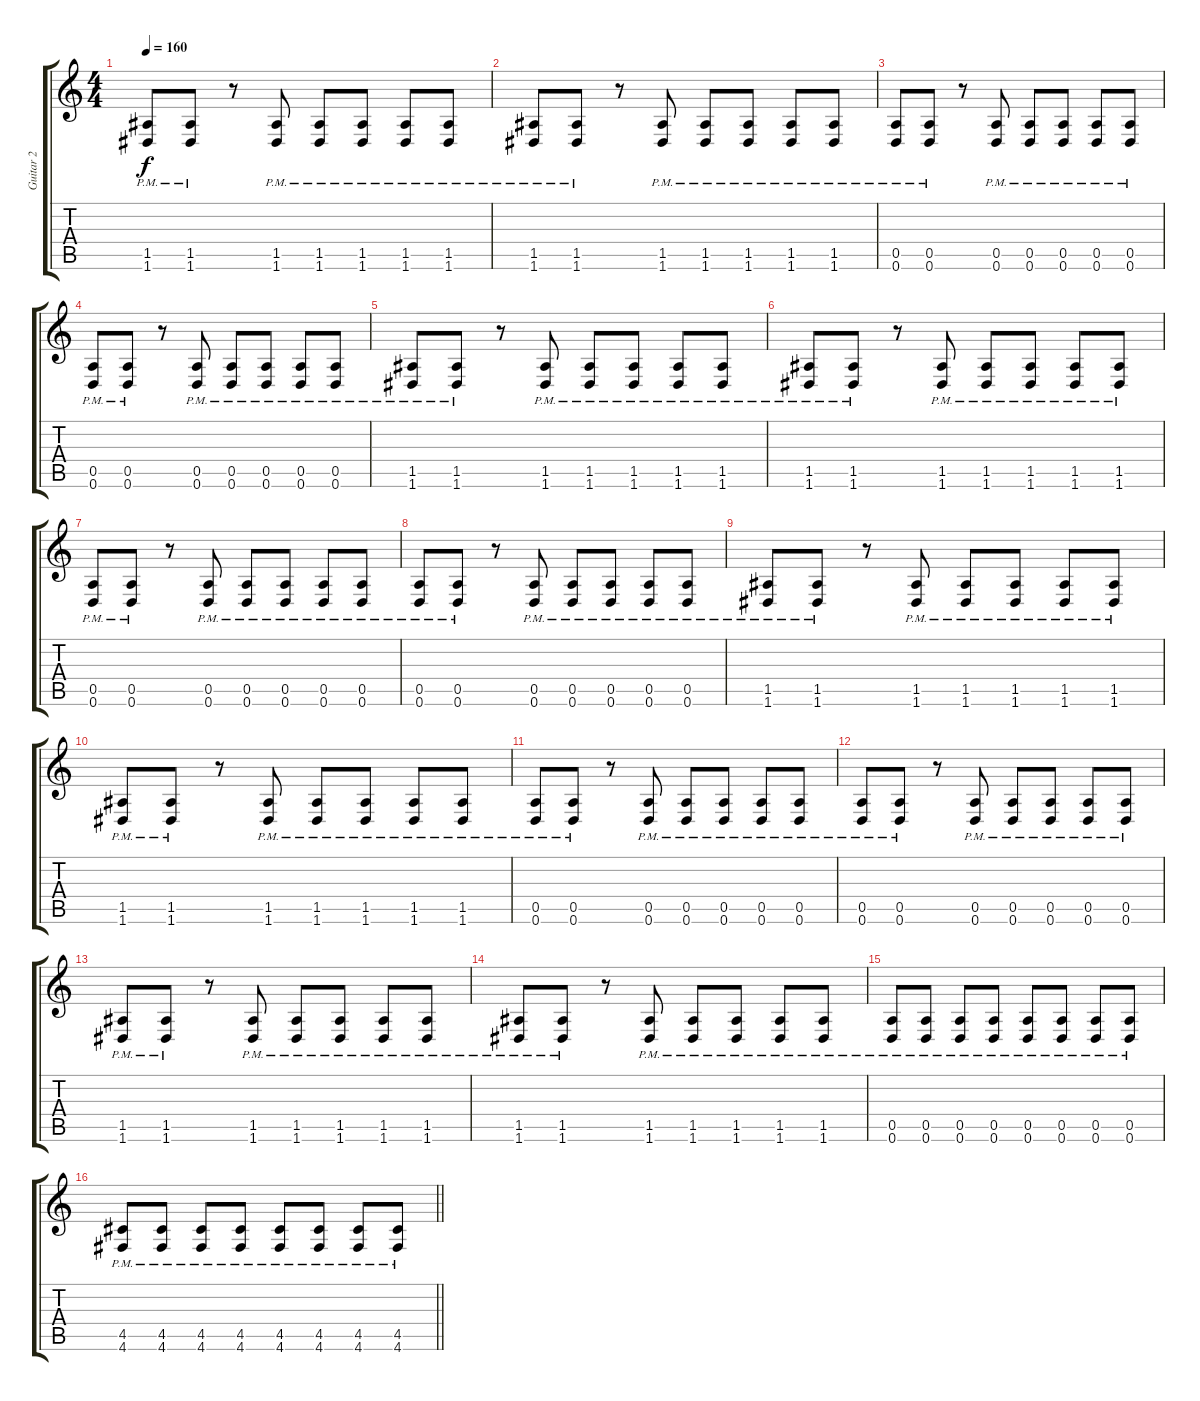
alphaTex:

\track ("Guitar 2" "Guitar 2") {instrument distortionguitar}
\staff {score tabs}
\tuning (E4 B3 G3 D3 A2 D2) {hide}
\ts (4 4)
\tempo 160
\clef g2
\ks c
(1.5{pm} 1.6{pm}).8{dy f} (1.5{pm} 1.6{pm}).8 r.8 (1.5{pm} 1.6{pm}).8 (1.5{pm} 1.6{pm}).8 (1.5{pm} 1.6{pm}).8 (1.5{pm} 1.6{pm}).8 (1.5{pm} 1.6{pm}).8 |
(1.5{pm} 1.6{pm}).8 (1.5{pm} 1.6{pm}).8 r.8 (1.5{pm} 1.6{pm}).8 (1.5{pm} 1.6{pm}).8 (1.5{pm} 1.6{pm}).8 (1.5{pm} 1.6{pm}).8 (1.5{pm} 1.6{pm}).8 |
(0.5{pm} 0.6{pm}).8 (0.5{pm} 0.6{pm}).8 r.8 (0.5{pm} 0.6{pm}).8 (0.5{pm} 0.6{pm}).8 (0.5{pm} 0.6{pm}).8 (0.5{pm} 0.6{pm}).8 (0.5{pm} 0.6{pm}).8 |
(0.5{pm} 0.6{pm}).8 (0.5{pm} 0.6{pm}).8 r.8 (0.5{pm} 0.6{pm}).8 (0.5{pm} 0.6{pm}).8 (0.5{pm} 0.6{pm}).8 (0.5{pm} 0.6{pm}).8 (0.5{pm} 0.6{pm}).8 |
(1.5{pm} 1.6{pm}).8 (1.5{pm} 1.6{pm}).8 r.8 (1.5{pm} 1.6{pm}).8 (1.5{pm} 1.6{pm}).8 (1.5{pm} 1.6{pm}).8 (1.5{pm} 1.6{pm}).8 (1.5{pm} 1.6{pm}).8 |
(1.5{pm} 1.6{pm}).8 (1.5{pm} 1.6{pm}).8 r.8 (1.5{pm} 1.6{pm}).8 (1.5{pm} 1.6{pm}).8 (1.5{pm} 1.6{pm}).8 (1.5{pm} 1.6{pm}).8 (1.5{pm} 1.6{pm}).8 |
(0.5{pm} 0.6{pm}).8 (0.5{pm} 0.6{pm}).8 r.8 (0.5{pm} 0.6{pm}).8 (0.5{pm} 0.6{pm}).8 (0.5{pm} 0.6{pm}).8 (0.5{pm} 0.6{pm}).8 (0.5{pm} 0.6{pm}).8 |
(0.5{pm} 0.6{pm}).8 (0.5{pm} 0.6{pm}).8 r.8 (0.5{pm} 0.6{pm}).8 (0.5{pm} 0.6{pm}).8 (0.5{pm} 0.6{pm}).8 (0.5{pm} 0.6{pm}).8 (0.5{pm} 0.6{pm}).8 |
(1.5{pm} 1.6{pm}).8 (1.5{pm} 1.6{pm}).8 r.8 (1.5{pm} 1.6{pm}).8 (1.5{pm} 1.6{pm}).8 (1.5{pm} 1.6{pm}).8 (1.5{pm} 1.6{pm}).8 (1.5{pm} 1.6{pm}).8 |
(1.5{pm} 1.6{pm}).8 (1.5{pm} 1.6{pm}).8 r.8 (1.5{pm} 1.6{pm}).8 (1.5{pm} 1.6{pm}).8 (1.5{pm} 1.6{pm}).8 (1.5{pm} 1.6{pm}).8 (1.5{pm} 1.6{pm}).8 |
(0.5{pm} 0.6{pm}).8 (0.5{pm} 0.6{pm}).8 r.8 (0.5{pm} 0.6{pm}).8 (0.5{pm} 0.6{pm}).8 (0.5{pm} 0.6{pm}).8 (0.5{pm} 0.6{pm}).8 (0.5{pm} 0.6{pm}).8 |
(0.5{pm} 0.6{pm}).8 (0.5{pm} 0.6{pm}).8 r.8 (0.5{pm} 0.6{pm}).8 (0.5{pm} 0.6{pm}).8 (0.5{pm} 0.6{pm}).8 (0.5{pm} 0.6{pm}).8 (0.5{pm} 0.6{pm}).8 |
(1.5{pm} 1.6{pm}).8 (1.5{pm} 1.6{pm}).8 r.8 (1.5{pm} 1.6{pm}).8 (1.5{pm} 1.6{pm}).8 (1.5{pm} 1.6{pm}).8 (1.5{pm} 1.6{pm}).8 (1.5{pm} 1.6{pm}).8 |
(1.5{pm} 1.6{pm}).8 (1.5{pm} 1.6{pm}).8 r.8 (1.5{pm} 1.6{pm}).8 (1.5{pm} 1.6{pm}).8 (1.5{pm} 1.6{pm}).8 (1.5{pm} 1.6{pm}).8 (1.5{pm} 1.6{pm}).8 |
(0.5{pm} 0.6{pm}).8 (0.5{pm} 0.6{pm}).8 (0.5{pm} 0.6{pm}).8 (0.5{pm} 0.6{pm}).8 (0.5{pm} 0.6{pm}).8 (0.5{pm} 0.6{pm}).8 (0.5{pm} 0.6{pm}).8 (0.5{pm} 0.6{pm}).8 |
\barLineRight lightlight
(4.5{pm} 4.6{pm}).8 (4.5{pm} 4.6{pm}).8 (4.5{pm} 4.6{pm}).8 (4.5{pm} 4.6{pm}).8 (4.5{pm} 4.6{pm}).8 (4.5{pm} 4.6{pm}).8 (4.5{pm} 4.6{pm}).8 (4.5{pm} 4.6{pm}).8
